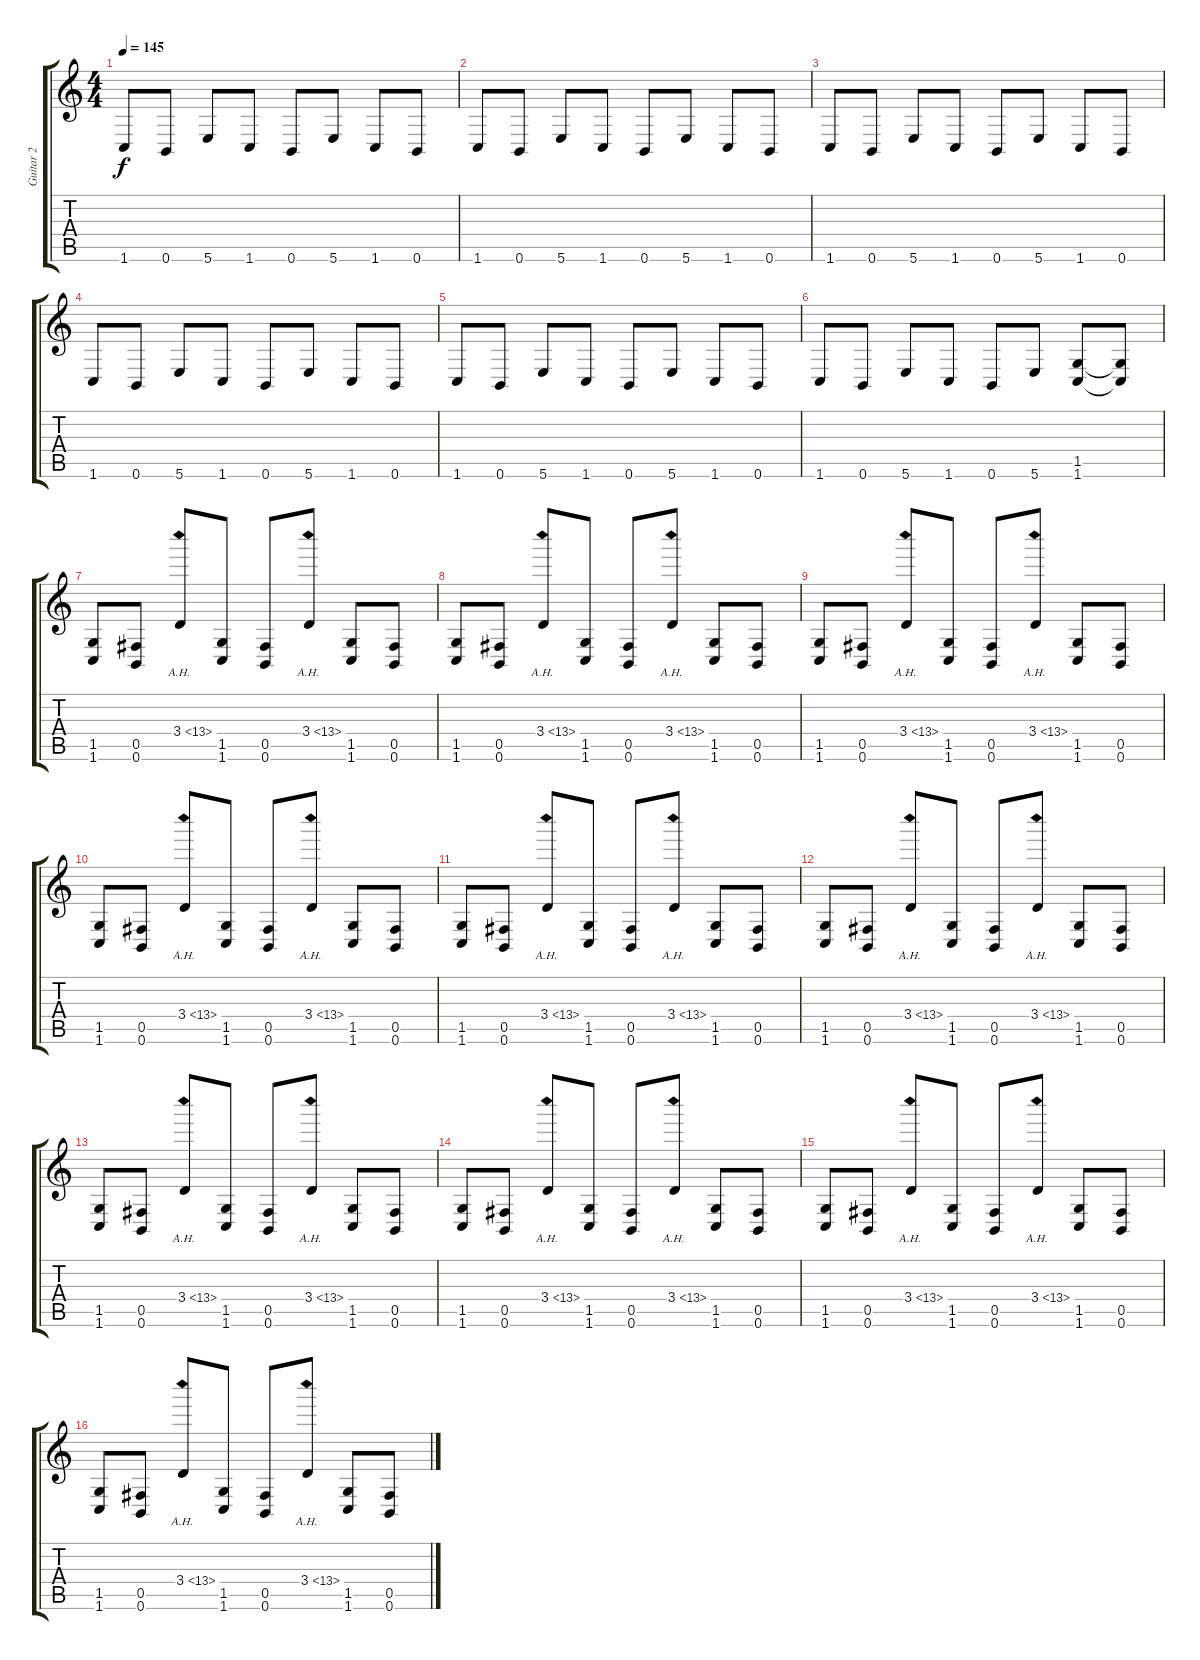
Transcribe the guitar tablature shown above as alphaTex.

\track ("Guitar 2" "Guitar 2") {instrument distortionguitar}
\staff {score tabs}
\tuning (Db4 Ab3 E3 B2 Gb2 B1) {hide}
\ts (4 4)
\tempo 145
\clef g2
\ks c
1.6.8{dy f instrument distortionguitar} 0.6.8 5.6.8 1.6.8 0.6.8 5.6.8 1.6.8 0.6.8 |
1.6.8 0.6.8 5.6.8 1.6.8 0.6.8 5.6.8 1.6.8 0.6.8 |
1.6.8 0.6.8 5.6.8 1.6.8 0.6.8 5.6.8 1.6.8 0.6.8 |
1.6.8 0.6.8 5.6.8 1.6.8 0.6.8 5.6.8 1.6.8 0.6.8 |
1.6.8 0.6.8 5.6.8 1.6.8 0.6.8 5.6.8 1.6.8 0.6.8 |
1.6.8 0.6.8 5.6.8 1.6.8 0.6.8 5.6.8 (1.5 1.6).8 (1.5{t} 1.6{t}).8 |
(1.5 1.6).8 (0.5 0.6).8 3.4{ah 10}.8 (1.5 1.6).8 (0.5 0.6).8 3.4{ah 10}.8 (1.5 1.6).8 (0.5 0.6).8 |
(1.5 1.6).8 (0.5 0.6).8 3.4{ah 10}.8 (1.5 1.6).8 (0.5 0.6).8 3.4{ah 10}.8 (1.5 1.6).8 (0.5 0.6).8 |
(1.5 1.6).8 (0.5 0.6).8 3.4{ah 10}.8 (1.5 1.6).8 (0.5 0.6).8 3.4{ah 10}.8 (1.5 1.6).8 (0.5 0.6).8 |
(1.5 1.6).8 (0.5 0.6).8 3.4{ah 10}.8 (1.5 1.6).8 (0.5 0.6).8 3.4{ah 10}.8 (1.5 1.6).8 (0.5 0.6).8 |
(1.5 1.6).8 (0.5 0.6).8 3.4{ah 10}.8 (1.5 1.6).8 (0.5 0.6).8 3.4{ah 10}.8 (1.5 1.6).8 (0.5 0.6).8 |
(1.5 1.6).8 (0.5 0.6).8 3.4{ah 10}.8 (1.5 1.6).8 (0.5 0.6).8 3.4{ah 10}.8 (1.5 1.6).8 (0.5 0.6).8 |
(1.5 1.6).8 (0.5 0.6).8 3.4{ah 10}.8 (1.5 1.6).8 (0.5 0.6).8 3.4{ah 10}.8 (1.5 1.6).8 (0.5 0.6).8 |
(1.5 1.6).8 (0.5 0.6).8 3.4{ah 10}.8 (1.5 1.6).8 (0.5 0.6).8 3.4{ah 10}.8 (1.5 1.6).8 (0.5 0.6).8 |
(1.5 1.6).8 (0.5 0.6).8 3.4{ah 10}.8 (1.5 1.6).8 (0.5 0.6).8 3.4{ah 10}.8 (1.5 1.6).8 (0.5 0.6).8 |
(1.5 1.6).8 (0.5 0.6).8 3.4{ah 10}.8 (1.5 1.6).8 (0.5 0.6).8 3.4{ah 10}.8 (1.5 1.6).8 (0.5 0.6).8
